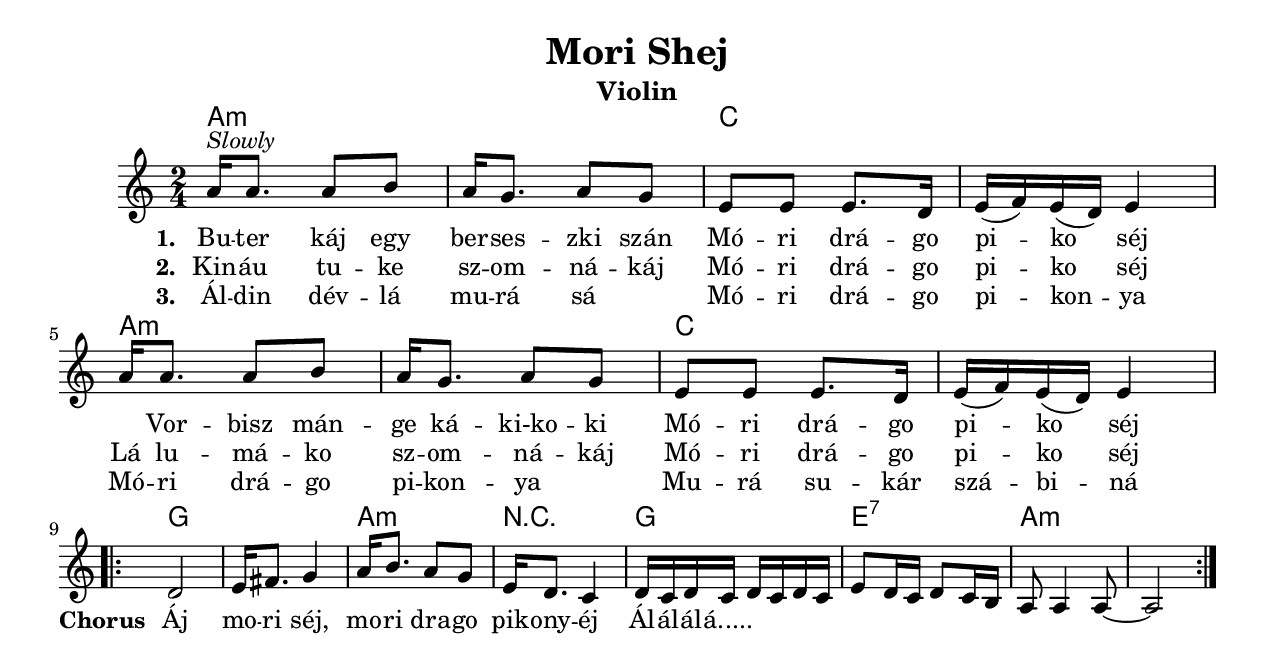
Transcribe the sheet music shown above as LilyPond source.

\version "2.24.0"
\language "english"
%\pointAndClickOff

\paper{
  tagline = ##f
  print-all-headers = ##t
  #(set-paper-size "letter")
}
date = #(strftime "%d-%m-%Y" (localtime (current-time)))

%\markup{ \italic{ " Updated " \date  }

%\markup{ \italic{ " Updated " \date  }  }

%#################################### Melody ########################
melody = \relative c'' {
  \clef treble
  \key a \minor
  \time 2/4
  \set Score.rehearsalMarkFormatter = #format-mark-box-alphabet

  %\partial 16*3 a16 d f   %lead in notes


  a16 ^\markup{ \italic {Slowly}} a8. a8 b
  a16 g8. a8 g|
  e8 e e8. d16|
  e16 (f) e (d) e4|

  a16 a8. a8 b
  a16 g8. a8 g|
  e8 e e8. d16|
  e16 (f) e (d) e4|


  %\alternative { { }{ } }

 \break
  \repeat volta 2{
  %\mark \default
    d2
    e16 fs8. g4|
    a16 b8. a8 g|
    e16 d8. c4|

    d16 c d c d c d c|
    e8 d16 c d8 c16 b
    a8 a4 a8 ~
    a2
  }
  % \alternative { { }{ } }

}
%################################# Lyrics #####################
\addlyrics{
  \set stanza = #"1. "
  Bu -- ter káj egy ber -- ses -- zki szán
  Mó -- ri drá -- go pi -- ko séj \skip2

  Vor -- bisz mán -- ge ká -- ki-ko -- ki
  Mó -- ri drá -- go pi -- ko séj
  %chorus
  \set stanza = #"Chorus "
  Áj mo -- ri séj, mo -- ri dra -- go pik -- ony -- éj
  Ál -- ál -- ál -- á.....
}
\addlyrics{
  \set stanza = #"2. "
  Kin -- áu tu -- ke sz -- om -- ná -- káj
  Mó -- ri drá -- go pi -- ko séj
  Lá lu -- má -- ko sz -- om -- ná -- káj
  Mó -- ri drá -- go pi -- ko séj

}
\addlyrics{
  \set stanza = #"3. "
  Ál -- din dév -- lá mu -- rá sá \skip2
  Mó -- ri drá -- go pi -- kon -- ya
  Mó -- ri drá -- go pi -- kon -- ya \skip2
  Mu -- rá su -- kár szá -- bi -- ná


}
%################################# Chords #######################
harmonies = \chordmode {
  a2:m
  s2
  c2*2

  %repeated
  a2*2:m
  c2
  s2
  %b
  g2*2
  a2:m
  r2
  g2
  e2:7
  a2*2:m


}

\score {
  <<
    \new ChordNames {
      \set chordChanges = ##f
      \harmonies
    }
    \new Staff
    \melody
  >>
  \header{
    title= "Mori Shej"
    subtitle=""
    composer= ""
    instrument = "Violin"
    arranger= ""
  }
  \midi{\tempo 4 = 120}
  \layout{indent = 1.0\cm}
}
%{
Buter káj egy berseszki szán
Móri drágo piko séj
Vorbisz mánge káki-koki
Móri drágo piko séj

Áj mori séj, mori drago pikonyéj
Álálálá.....

Kináu tuke szomnákáj
Móri drágo piko séj
Lá lumáko szomnákáj
Móri drágo piko séj

Áldin dévlá murá sá
Móri drágo pikonya
Móri drágo pikonya
Murá sukár szábiná
%}
